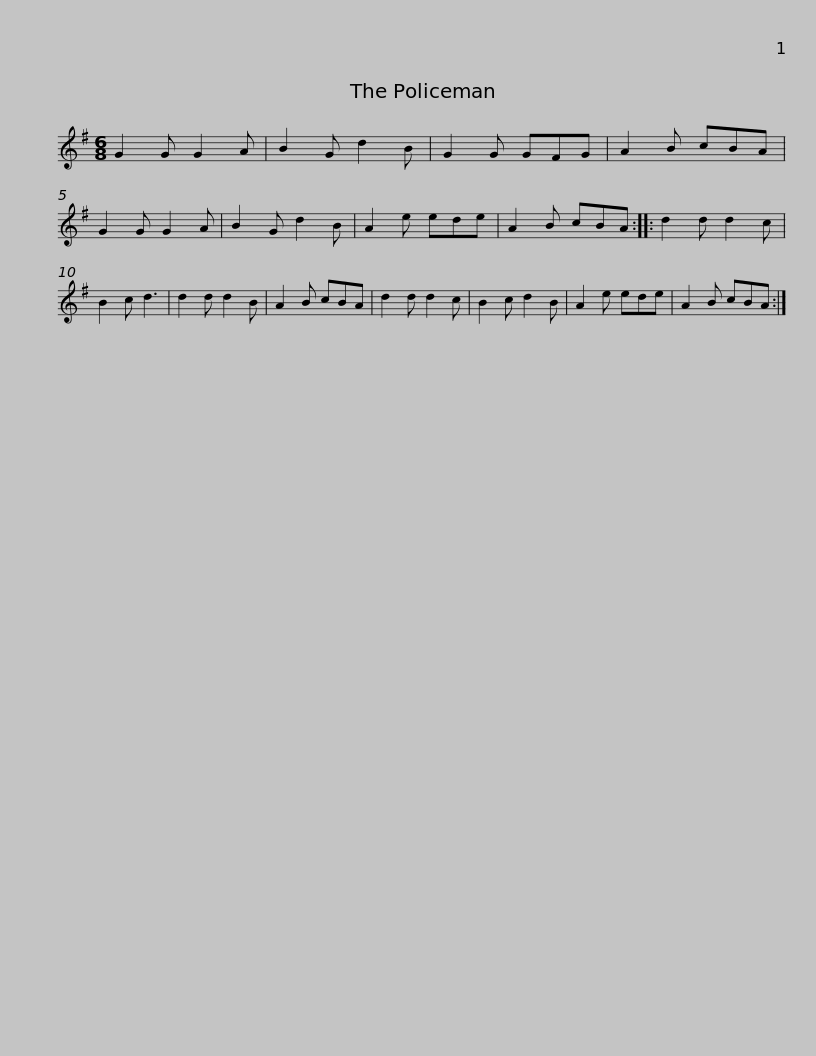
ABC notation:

X:1
L:1/8
M:6/8
I:linebreak $
K:G
V:1 treble
V:1
 G2 G G2 A | B2 G d2 B | G2 G GFG | A2 B cBA | G2 G G2 A | %5
 B2 G d2 B | A2 e ede | A2 B cBA ::$ d2 d d2 c | B2 c d3 | %10
 d2 d d2 B | A2 B cBA | d2 d d2 c | B2 c d2 B | A2 e ede | %15
 A2 B cBA :| %16
